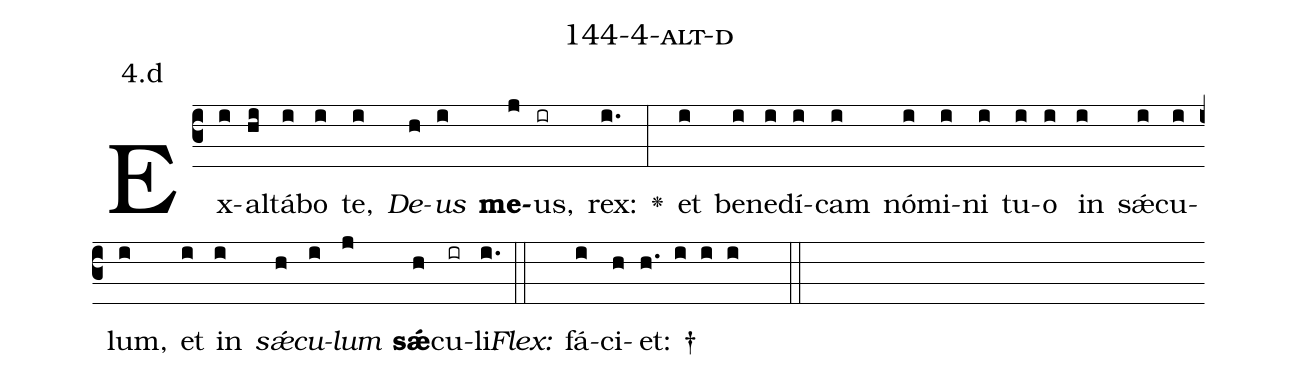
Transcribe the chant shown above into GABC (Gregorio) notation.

name: 144-4-alt-d;
annotation: 4.d;
%%
(c3)Ex(i)al(hi)tá(i)bo(i) te,(i) <i>De</i>(h)<i>us</i>(i) <b>me</b>(j)us,(ir) rex:(i.) <v>\greheightstar</v>(:) et(i) be(i)ne(i)dí(i)cam(i) nó(i)mi(i)ni(i) tu(i)o(i) in(i) sǽ(i)cu(i)lum,(i) et(i) in(i) <i>sǽ</i>(h)<i>cu</i>(i)<i>lum</i>(j) <b>sǽ</b>(h)cu(ir)li.(i.) (::)
<i>Flex:</i>()  fá(i)ci(h)et: †(h. i i i  ::)

%E(i) u(h) o(i) u(j) a(h) e.(i.) (::)
